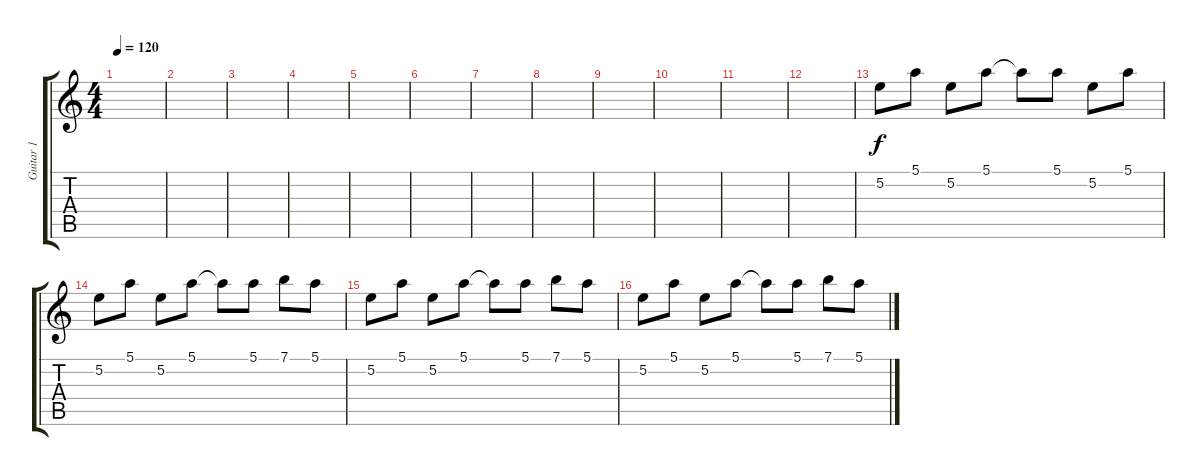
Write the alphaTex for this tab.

\track ("Guitar 1" "Guitar 1") {instrument electricguitarclean}
\staff {score tabs}
\tuning (E4 B3 G3 D3 A2 E2) {hide}
\ts (4 4)
\tempo 120
\clef g2
\ks c
|
|
|
|
|
|
|
|
|
|
|
|
5.2.8 5.1.8 5.2.8 5.1.8 5.1{t}.8 5.1.8 5.2.8 5.1.8 |
5.2.8 5.1.8 5.2.8 5.1.8 5.1{t}.8 5.1.8 7.1.8 5.1.8 |
5.2.8 5.1.8 5.2.8 5.1.8 5.1{t}.8 5.1.8 7.1.8 5.1.8 |
5.2.8 5.1.8 5.2.8 5.1.8 5.1{t}.8 5.1.8 7.1.8 5.1.8
